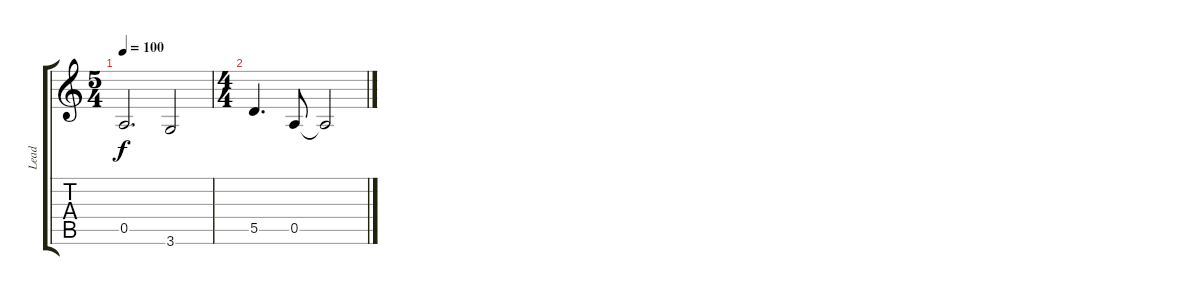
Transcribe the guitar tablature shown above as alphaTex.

\track ("Lead" "Lead") {instrument distortionguitar}
\staff {score tabs}
\tuning (E4 B3 G3 D3 A2 E2) {hide}
\ts (5 4)
\tempo 100
\clef g2
\ks c
0.5.2{d dy f} 3.6.2 |
\ts (4 4)
5.5.4{d} 0.5.8 0.5{t}.2
